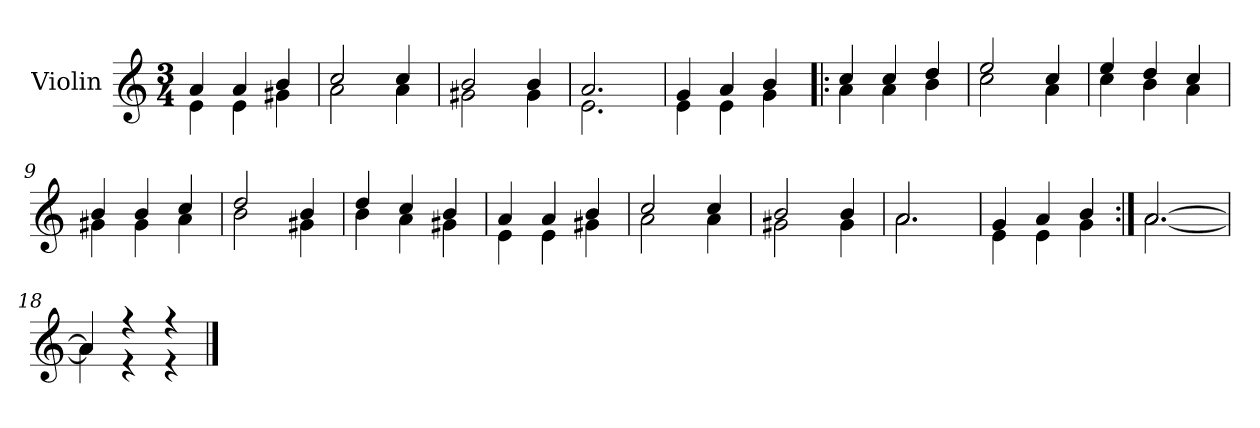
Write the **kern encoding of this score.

**kern
*part1
*staff1
*I"Violin
*I'Vln.
*stria5
*clefG2
*k[]
*M3/4
*MM180
=1
*^
4a	4e
4a	4e
4b	4g#X
=2	=2
2cc	2a
4cc	4a
=3	=3
2b	2g#X
4b	4g#
=4	=4
2.a	2.e
!!LO:LB:g=z	!!
=5	=5
4g	4e
4a	4e
4b	4g
=6!|:	=6!|:
4cc	4a
4cc	4a
4dd	4b
=7	=7
2ee	2cc
4cc	4a
=8	=8
4ee	4cc
4dd	4b
4cc	4a
=9	=9
4b	4g#X
4b	4g#
4cc	4a
=10	=10
2dd	2b
4b	4g#X
=11	=11
4dd	4b
4cc	4a
4b	4g#X
=12	=12
4a	4e
4a	4e
4b	4g#X
=13	=13
2cc	2a
4cc	4a
=14	=14
2b	2g#X
4b	4g#
=15	=15
2.a	2.a
=16	=16
4g	4e
4a	4e
4b	4g
=17:|!	=17:|!
[2.a	[2.a
=18	=18
4a]	4a]
4r	4r
4r	4r
*v	*v
==
*-
